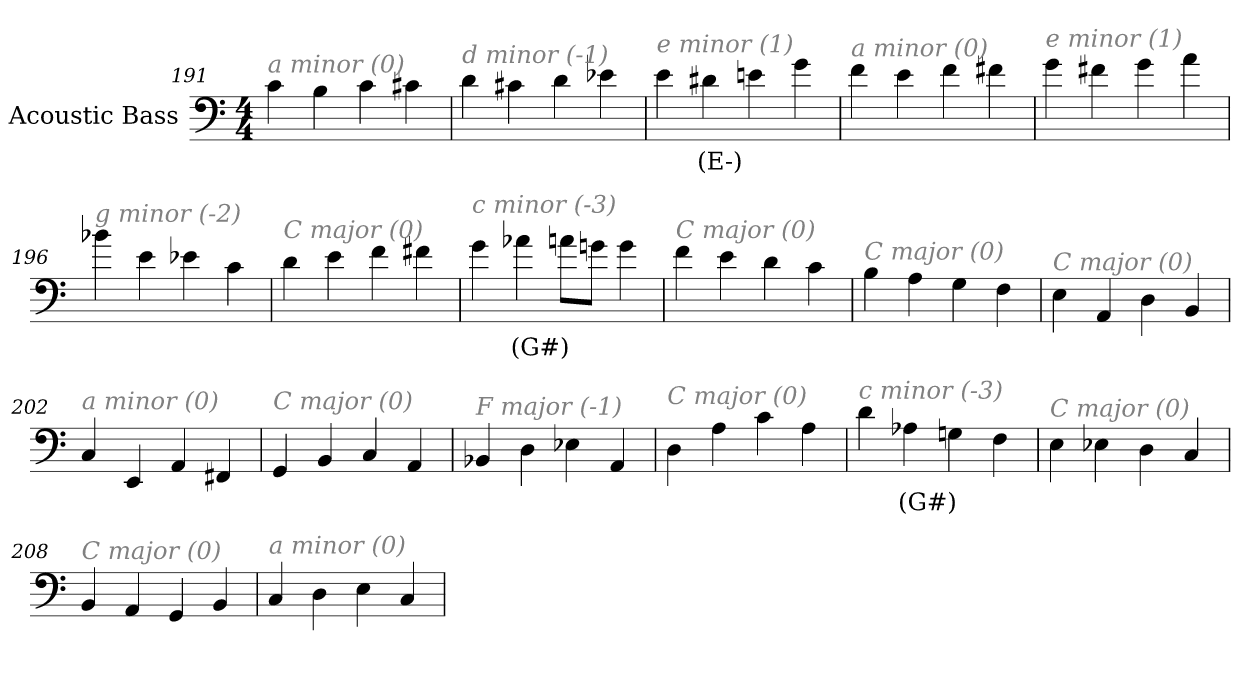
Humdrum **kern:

**kern	**text
*part1	*part1
*staff1	*staff1
*I"Acoustic Bass	*
*clefF4	*
*ITrd7c12	*
*k[]	*
*C:	*
*M4/4	*
=191	=191
!LO:TX:i:color=#808080:t=a minor (0)	!
4C	.
4BB	.
4C	.
4C#X	.
=192	=192
!LO:TX:i:color=#808080:t=d minor (-1)	!
4D	.
4C#X	.
4D	.
4E-X	.
=193	=193
!LO:TX:i:color=#808080:t=e minor (1)	!
4E	.
4D#Xi	(E-)
4En	.
4G	.
=194	=194
!LO:TX:i:color=#808080:t=a minor (0)	!
4F	.
4E	.
4F	.
4F#X	.
=195	=195
!LO:TX:i:color=#808080:t=e minor (1)	!
4G	.
4F#X	.
4G	.
4A	.
=196	=196
!LO:TX:i:color=#808080:t=g minor (-2)	!
4B-X	.
4E	.
4E-X	.
4C	.
=197	=197
!LO:TX:i:color=#808080:t=C major (0)	!
4D	.
4E	.
4F	.
4F#X	.
=198	=198
!LO:TX:i:color=#808080:t=c minor (-3)	!
4G	.
4A-Xi	(G#)
8AL	.
8GnJ	.
4G	.
=199	=199
!LO:TX:i:color=#808080:t=C major (0)	!
4F	.
4E	.
4D	.
4C	.
=200	=200
!LO:TX:i:color=#808080:t=C major (0)	!
4BB	.
4AA	.
4GG	.
4FF	.
=201	=201
!LO:TX:i:color=#808080:t=C major (0)	!
4EE	.
4AAA	.
4DD	.
4BBB	.
=202	=202
!LO:TX:i:color=#808080:t=a minor (0)	!
4CC	.
4EEE	.
4AAA	.
4FFF#X	.
=203	=203
!LO:TX:i:color=#808080:t=C major (0)	!
4GGG	.
4BBB	.
4CC	.
4AAA	.
=204	=204
!LO:TX:i:color=#808080:t=F major (-1)	!
4BBB-X	.
4DD	.
4EE-X	.
4AAA	.
=205	=205
!LO:TX:i:color=#808080:t=C major (0)	!
4DD	.
4AA	.
4C	.
4AA	.
=206	=206
!LO:TX:i:color=#808080:t=c minor (-3)	!
4D	.
4AA-Xi	(G#)
4GGn	.
4FF	.
=207	=207
!LO:TX:i:color=#808080:t=C major (0)	!
4EE	.
4EE-X	.
4DD	.
4CC	.
=208	=208
!LO:TX:i:color=#808080:t=C major (0)	!
4BBB	.
4AAA	.
4GGG	.
4BBB	.
=209	=209
!LO:TX:i:color=#808080:t=a minor (0)	!
4CC	.
4DD	.
4EE	.
4CC	.
=	=
*-	*-
